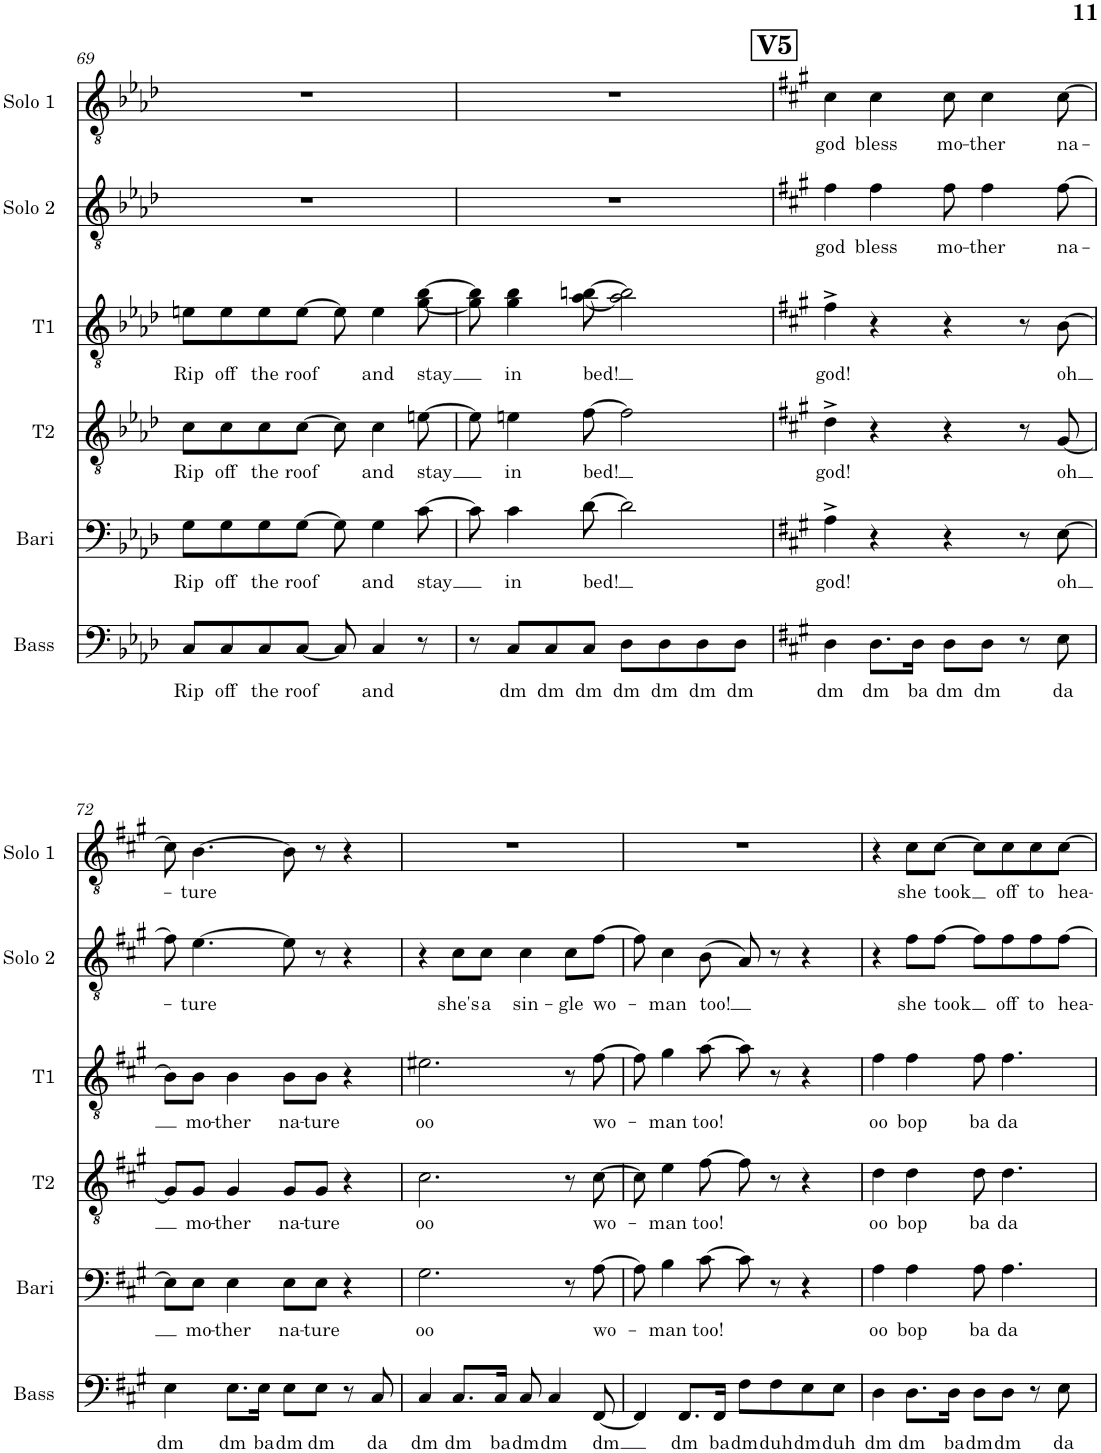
**kern	**text	**kern	**text	**kern	**text	**kern	**text	**kern	**text	**kern	**text
*part6	*part6	*part5	*part5	*part4	*part4	*part3	*part3	*part2	*part2	*part1	*part1
*staff6	*staff6	*staff5	*staff5	*staff4	*staff4	*staff3	*staff3	*staff2	*staff2	*staff1	*staff1
*I"Bass	*	*I"Baritone	*	*I"Tenor 2	*	*I"Tenor 1	*	*I"Solo 2	*	*I"Solo 1	*
*I'Bass	*	*I'Bari	*	*I'T2	*	*I'T1	*	*I'Solo 2	*	*I'Solo 1	*
!!LO:PB:g=z
*clefF4	*	*clefF4	*	*clefGv2	*	*clefGv2	*	*clefGv2	*	*clefGv2	*
*k[b-e-a-d-]	*	*k[b-e-a-d-]	*	*k[b-e-a-d-]	*	*k[b-e-a-d-]	*	*k[b-e-a-d-]	*	*k[b-e-a-d-]	*
*M4/4	*	*M4/4	*	*M4/4	*	*M4/4	*	*M4/4	*	*M4/4	*
=69	=69	=69	=69	=69	=69	=69	=69	=69	=69	=69	=69
!	!LO:LY:b	!	!LO:LY:b	!	!LO:LY:b	!	!LO:LY:b	!	!	!	!
8C/L	Rip	8G\L	Rip	8c\L	Rip	8en\L	Rip	1r	.	1r	.
!	!LO:LY:b	!	!LO:LY:b	!	!LO:LY:b	!	!LO:LY:b	!	!	!	!
8C/	off	8G\	off	8c\	off	8e\	off	.	.	.	.
!	!LO:LY:b	!	!LO:LY:b	!	!LO:LY:b	!	!LO:LY:b	!	!	!	!
8C/	the	8G\	the	8c\	the	8e\	the	.	.	.	.
!	!LO:LY:b	!	!LO:LY:b	!	!LO:LY:b	!	!LO:LY:b	!	!	!	!
[8C/J	roof	[8G\J	roof	[8c\J	roof	[8e\J	roof	.	.	.	.
8C/]	.	8G\]	.	8c\]	.	8e\]	.	.	.	.	.
!	!LO:LY:b	!	!LO:LY:b	!	!LO:LY:b	!	!LO:LY:b	!	!	!	!
4C/	and	4G\	and	4c\	and	4e\	and	.	.	.	.
!	!	!	!LO:LY:b	!	!LO:LY:b	!	!LO:LY:b	!	!	!	!
8r	.	[8c\	stay	[8en\	stay	[8g\ [8b-\	stay	.	.	.	.
=70	=70	=70	=70	=70	=70	=70	=70	=70	=70	=70	=70
8r	.	8c\]	.	8e\]	.	8g\] 8b-\]	.	1r	.	1r	.
!	!LO:LY:b	!	!LO:LY:b	!	!LO:LY:b	!	!LO:LY:b	!	!	!	!
8C/L	dm	4c\	in	4en\	in	4g\ 4b-\	in	.	.	.	.
!	!LO:LY:b	!	!	!	!	!	!	!	!	!	!
8C/	dm	.	.	.	.	.	.	.	.	.	.
!	!LO:LY:b	!	!LO:LY:b	!	!LO:LY:b	!	!LO:LY:b	!	!	!	!
8C/J	dm	[8d-\	bed!	[8f\	bed!	[8a-\ [8bn\	bed!	.	.	.	.
!	!LO:LY:b	!	!	!	!	!	!	!	!	!	!
8D-\L	dm	2d-\]	.	2f\]	.	2a-\] 2b\]	.	.	.	.	.
!	!LO:LY:b	!	!	!	!	!	!	!	!	!	!
8D-\	dm	.	.	.	.	.	.	.	.	.	.
!	!LO:LY:b	!	!	!	!	!	!	!	!	!	!
8D-\	dm	.	.	.	.	.	.	.	.	.	.
!	!LO:LY:b	!	!	!	!	!	!	!	!	!	!
8D-\J	dm	.	.	.	.	.	.	.	.	.	.
!!LO:REH:place=s1:a:B:cj:fs=14:t=V5
=71	=71	=71	=71	=71	=71	=71	=71	=71	=71	=71	=71
*k[f#c#g#]	*	*k[f#c#g#]	*	*k[f#c#g#]	*	*k[f#c#g#]	*	*k[f#c#g#]	*	*k[f#c#g#]	*
!	!LO:LY:b	!	!LO:LY:b	!	!LO:LY:b	!	!LO:LY:b	!	!LO:LY:b	!	!LO:LY:b
4D\	dm	4A^\	god!	4d^\	god!	4f#^\	god!	4f#\	god	4c#\	god
!	!LO:LY:b	!	!	!	!	!	!	!	!LO:LY:b	!	!LO:LY:b
8.D\L	dm	4r	.	4r	.	4r	.	4f#\	bless	4c#\	bless
!	!LO:LY:b	!	!	!	!	!	!	!	!	!	!
16D\Jk	ba	.	.	.	.	.	.	.	.	.	.
!	!LO:LY:b	!	!	!	!	!	!	!	!LO:LY:b	!	!LO:LY:b
8D\L	dm	4r	.	4r	.	4r	.	8f#\	mo-	8c#\	mo-
!	!LO:LY:b	!	!	!	!	!	!	!	!LO:LY:b	!	!LO:LY:b
8D\J	dm	.	.	.	.	.	.	4f#\	-ther	4c#\	-ther
8r	.	8r	.	8r	.	8r	.	.	.	.	.
!	!LO:LY:b	!	!LO:LY:b	!	!LO:LY:b	!	!LO:LY:b	!	!LO:LY:b	!	!LO:LY:b
8E\	da	[8E\	oh	[8G#/	oh	[8B\	oh	[8f#\	na-	[8c#\	na-
!!LO:LB:g=z
=72	=72	=72	=72	=72	=72	=72	=72	=72	=72	=72	=72
!	!LO:LY:b	!	!	!	!	!	!	!	!	!	!
4E\	dm	8E\L]	.	8G#/L]	.	8B\L]	.	8f#\]	.	8c#\]	.
!	!	!	!LO:LY:b	!	!LO:LY:b	!	!LO:LY:b	!	!LO:LY:b	!	!LO:LY:b
.	.	8E\J	mo-	8G#/J	mo-	8B\J	mo-	[4.e\	-ture	[4.B\	-ture
!	!LO:LY:b	!	!LO:LY:b	!	!LO:LY:b	!	!LO:LY:b	!	!	!	!
8.E\L	dm	4E\	-ther	4G#/	-ther	4B\	-ther	.	.	.	.
!	!LO:LY:b	!	!	!	!	!	!	!	!	!	!
16E\Jk	ba	.	.	.	.	.	.	.	.	.	.
!	!LO:LY:b	!	!LO:LY:b	!	!LO:LY:b	!	!LO:LY:b	!	!	!	!
8E\L	dm	8E\L	na-	8G#/L	na-	8B\L	na-	8e\]	.	8B\]	.
!	!LO:LY:b	!	!LO:LY:b	!	!LO:LY:b	!	!LO:LY:b	!	!	!	!
8E\J	dm	8E\J	-ture	8G#/J	-ture	8B\J	-ture	8r	.	8r	.
8r	.	4r	.	4r	.	4r	.	4r	.	4r	.
!	!LO:LY:b	!	!	!	!	!	!	!	!	!	!
8C#/	da	.	.	.	.	.	.	.	.	.	.
=73	=73	=73	=73	=73	=73	=73	=73	=73	=73	=73	=73
!	!LO:LY:b	!	!LO:LY:b	!	!LO:LY:b	!	!LO:LY:b	!	!	!	!
4C#/	dm	2.G#\	oo	2.c#\	oo	2.e#X\	oo	4r	.	1r	.
!	!LO:LY:b	!	!	!	!	!	!	!	!LO:LY:b	!	!
8.C#/L	dm	.	.	.	.	.	.	8c#\L	she's	.	.
!	!	!	!	!	!	!	!	!	!LO:LY:b	!	!
.	.	.	.	.	.	.	.	8c#\J	a	.	.
!	!LO:LY:b	!	!	!	!	!	!	!	!	!	!
16C#/Jk	ba	.	.	.	.	.	.	.	.	.	.
!	!LO:LY:b	!	!	!	!	!	!	!	!LO:LY:b	!	!
8C#/	dm	.	.	.	.	.	.	4c#\	sin-	.	.
!	!LO:LY:b	!	!	!	!	!	!	!	!	!	!
4C#/	dm	.	.	.	.	.	.	.	.	.	.
!	!	!	!	!	!	!	!	!	!LO:LY:b	!	!
.	.	8r	.	8r	.	8r	.	8c#\L	-gle	.	.
!	!LO:LY:b	!	!LO:LY:b	!	!LO:LY:b	!	!LO:LY:b	!	!LO:LY:b	!	!
[8FF#/	dm	[8A\	wo-	[8c#\	wo-	[8f#\	wo-	[8f#\J	wo-	.	.
=74	=74	=74	=74	=74	=74	=74	=74	=74	=74	=74	=74
4FF#/]	.	8A\]	.	8c#\]	.	8f#\]	.	8f#\]	.	1r	.
!	!	!	!LO:LY:b	!	!LO:LY:b	!	!LO:LY:b	!	!LO:LY:b	!	!
.	.	4B\	-man	4e\	-man	4g#\	-man	4c#\	-man	.	.
!	!LO:LY:b	!	!	!	!	!	!	!	!	!	!
8.FF#/L	dm	.	.	.	.	.	.	.	.	.	.
!	!	!	!LO:LY:b	!	!LO:LY:b	!	!LO:LY:b	!	!LO:LY:b	!	!
.	.	[8c#\	-too!	[8f#\	too!	[8a\	too!	(8B\	too!	.	.
!	!LO:LY:b	!	!	!	!	!	!	!	!	!	!
16FF#/Jk	ba	.	.	.	.	.	.	.	.	.	.
!	!LO:LY:b	!	!	!	!	!	!	!	!	!	!
8F#\L	dm	8c#\]	.	8f#\]	.	8a\]	.	8A/)	.	.	.
!	!LO:LY:b	!	!	!	!	!	!	!	!	!	!
8F#\	duh	8r	.	8r	.	8r	.	8r	.	.	.
!	!LO:LY:b	!	!	!	!	!	!	!	!	!	!
8E\	dm	4r	.	4r	.	4r	.	4r	.	.	.
!	!LO:LY:b	!	!	!	!	!	!	!	!	!	!
8E\J	duh	.	.	.	.	.	.	.	.	.	.
=75	=75	=75	=75	=75	=75	=75	=75	=75	=75	=75	=75
!	!LO:LY:b	!	!LO:LY:b	!	!LO:LY:b	!	!LO:LY:b	!	!	!	!
4D\	dm	4A\	oo	4d\	oo	4f#\	oo	4r	.	4r	.
!	!LO:LY:b	!	!LO:LY:b	!	!LO:LY:b	!	!LO:LY:b	!	!LO:LY:b	!	!LO:LY:b
8.D\L	dm	4A\	bop	4d\	bop	4f#\	bop	8f#\L	she	8c#\L	she
!	!	!	!	!	!	!	!	!	!LO:LY:b	!	!LO:LY:b
.	.	.	.	.	.	.	.	[8f#\J	took	[8c#\J	took
!	!LO:LY:b	!	!	!	!	!	!	!	!	!	!
16D\Jk	ba	.	.	.	.	.	.	.	.	.	.
!	!LO:LY:b	!	!LO:LY:b	!	!LO:LY:b	!	!LO:LY:b	!	!	!	!
8D\L	dm	8A\	ba	8d\	ba	8f#\	ba	8f#\L]	.	8c#\L]	.
!	!LO:LY:b	!	!LO:LY:b	!	!LO:LY:b	!	!LO:LY:b	!	!LO:LY:b	!	!LO:LY:b
8D\J	dm	4.A\	da	4.d\	da	4.f#\	da	8f#\	off	8c#\	off
!	!	!	!	!	!	!	!	!	!LO:LY:b	!	!LO:LY:b
8r	.	.	.	.	.	.	.	8f#\	to	8c#\	to
!	!LO:LY:b	!	!	!	!	!	!	!	!LO:LY:b	!	!LO:LY:b
8E\	da	.	.	.	.	.	.	[8f#\J	hea-	[8c#\J	hea-
=	=	=	=	=	=	=	=	=	=	=	=
*-	*-	*-	*-	*-	*-	*-	*-	*-	*-	*-	*-
